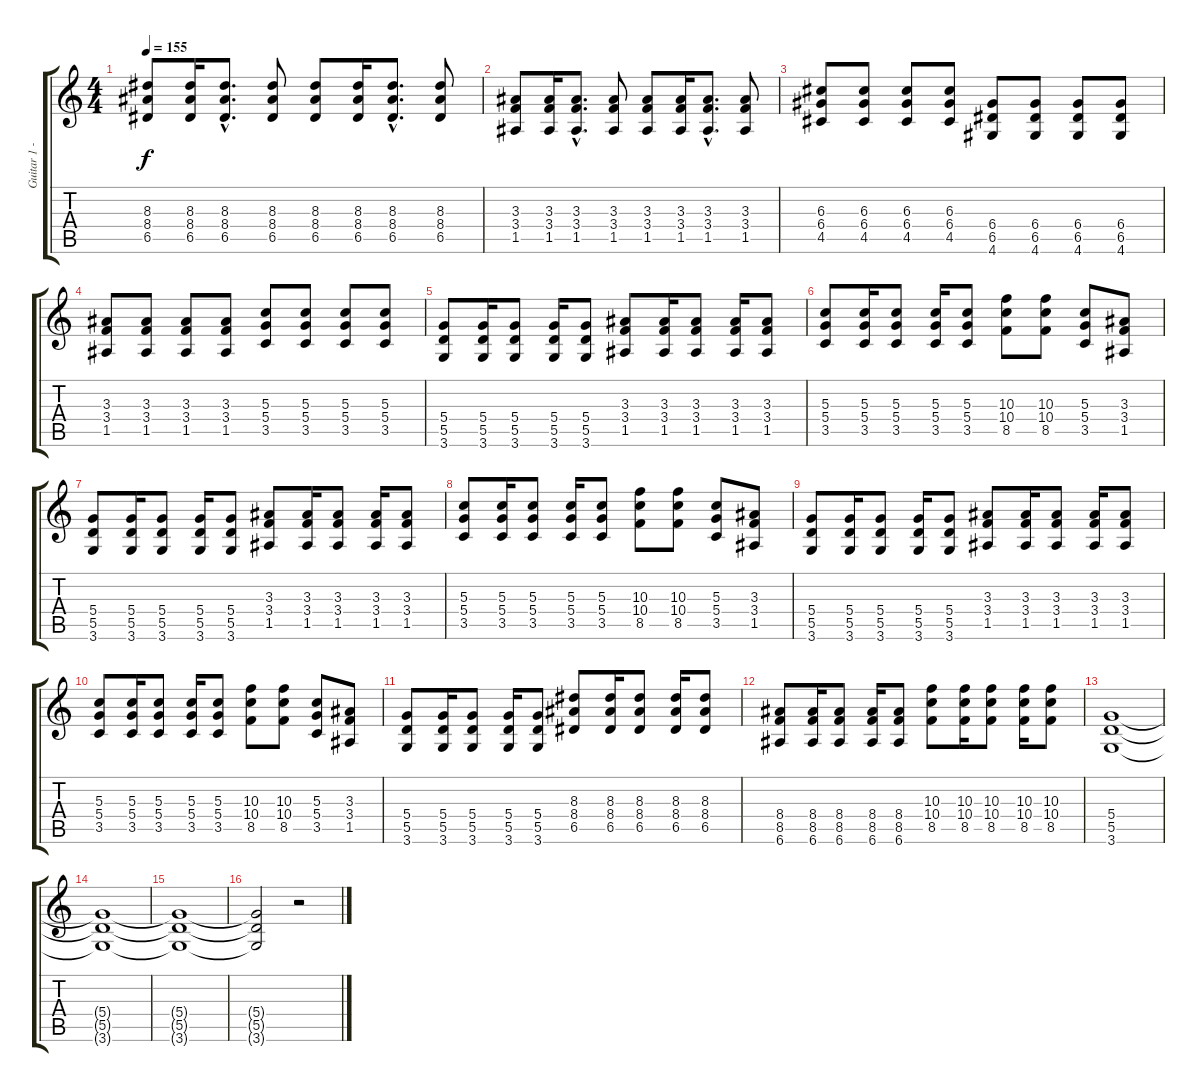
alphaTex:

\track ("Guitar 1 - Greg Hetson" "Guitar 1 -") {instrument distortionguitar}
\staff {score tabs}
\tuning (E4 B3 G3 D3 A2 E2) {hide}
\ts (4 4)
\tempo 155
\clef g2
\ks c
(8.3 8.4 6.5).8{dy f} (8.3 8.4 6.5).16 (8.3{hac} 8.4{hac} 6.5{hac}).8{d} (8.3 8.4 6.5).8 (8.3 8.4 6.5).8 (8.3 8.4 6.5).16 (8.3{hac} 8.4{hac} 6.5{hac}).8{d} (8.3 8.4 6.5).8 |
(3.3 3.4 1.5).8 (3.3 3.4 1.5).16 (3.3{hac} 3.4{hac} 1.5{hac}).8{d} (3.3 3.4 1.5).8 (3.3 3.4 1.5).8 (3.3 3.4 1.5).16 (3.3{hac} 3.4{hac} 1.5{hac}).8{d} (3.3 3.4 1.5).8 |
(6.3 6.4 4.5).8 (6.3 6.4 4.5).8 (6.3 6.4 4.5).8 (6.3 6.4 4.5).8 (6.4 6.5 4.6).8 (6.4 6.5 4.6).8 (6.4 6.5 4.6).8 (6.4 6.5 4.6).8 |
(3.3 3.4 1.5).8 (3.3 3.4 1.5).8 (3.3 3.4 1.5).8 (3.3 3.4 1.5).8 (5.3 5.4 3.5).8 (5.3 5.4 3.5).8 (5.3 5.4 3.5).8 (5.3 5.4 3.5).8 |
(5.4 5.5 3.6).8 (5.4 5.5 3.6).16 (5.4 5.5 3.6).8 (5.4 5.5 3.6).16 (5.4 5.5 3.6).8 (3.3 3.4 1.5).8 (3.3 3.4 1.5).16 (3.3 3.4 1.5).8 (3.3 3.4 1.5).16 (3.3 3.4 1.5).8 |
(5.3 5.4 3.5).8 (5.3 5.4 3.5).16 (5.3 5.4 3.5).8 (5.3 5.4 3.5).16 (5.3 5.4 3.5).8 (10.3 10.4 8.5).8 (10.3 10.4 8.5).8 (5.3 5.4 3.5).8 (3.3 3.4 1.5).8 |
(5.4 5.5 3.6).8 (5.4 5.5 3.6).16 (5.4 5.5 3.6).8 (5.4 5.5 3.6).16 (5.4 5.5 3.6).8 (3.3 3.4 1.5).8 (3.3 3.4 1.5).16 (3.3 3.4 1.5).8 (3.3 3.4 1.5).16 (3.3 3.4 1.5).8 |
(5.3 5.4 3.5).8 (5.3 5.4 3.5).16 (5.3 5.4 3.5).8 (5.3 5.4 3.5).16 (5.3 5.4 3.5).8 (10.3 10.4 8.5).8 (10.3 10.4 8.5).8 (5.3 5.4 3.5).8 (3.3 3.4 1.5).8 |
(5.4 5.5 3.6).8 (5.4 5.5 3.6).16 (5.4 5.5 3.6).8 (5.4 5.5 3.6).16 (5.4 5.5 3.6).8 (3.3 3.4 1.5).8 (3.3 3.4 1.5).16 (3.3 3.4 1.5).8 (3.3 3.4 1.5).16 (3.3 3.4 1.5).8 |
(5.3 5.4 3.5).8 (5.3 5.4 3.5).16 (5.3 5.4 3.5).8 (5.3 5.4 3.5).16 (5.3 5.4 3.5).8 (10.3 10.4 8.5).8 (10.3 10.4 8.5).8 (5.3 5.4 3.5).8 (3.3 3.4 1.5).8 |
(5.4 5.5 3.6).8 (5.4 5.5 3.6).16 (5.4 5.5 3.6).8 (5.4 5.5 3.6).16 (5.4 5.5 3.6).8 (8.3 8.4 6.5).8 (8.3 8.4 6.5).16 (8.3 8.4 6.5).8 (8.3 8.4 6.5).16 (8.3 8.4 6.5).8 |
(8.4 8.5 6.6).8 (8.4 8.5 6.6).16 (8.4 8.5 6.6).8 (8.4 8.5 6.6).16 (8.4 8.5 6.6).8 (10.3 10.4 8.5).8 (10.3 10.4 8.5).16 (10.3 10.4 8.5).8 (10.3 10.4 8.5).16 (10.3 10.4 8.5).8 |
(5.4 5.5 3.6).1 |
(5.4{t} 5.5{t} 3.6{t}).1 |
(5.4{t} 5.5{t} 3.6{t}).1 |
(5.4{t} 5.5{t} 3.6{t}).2 r.2
